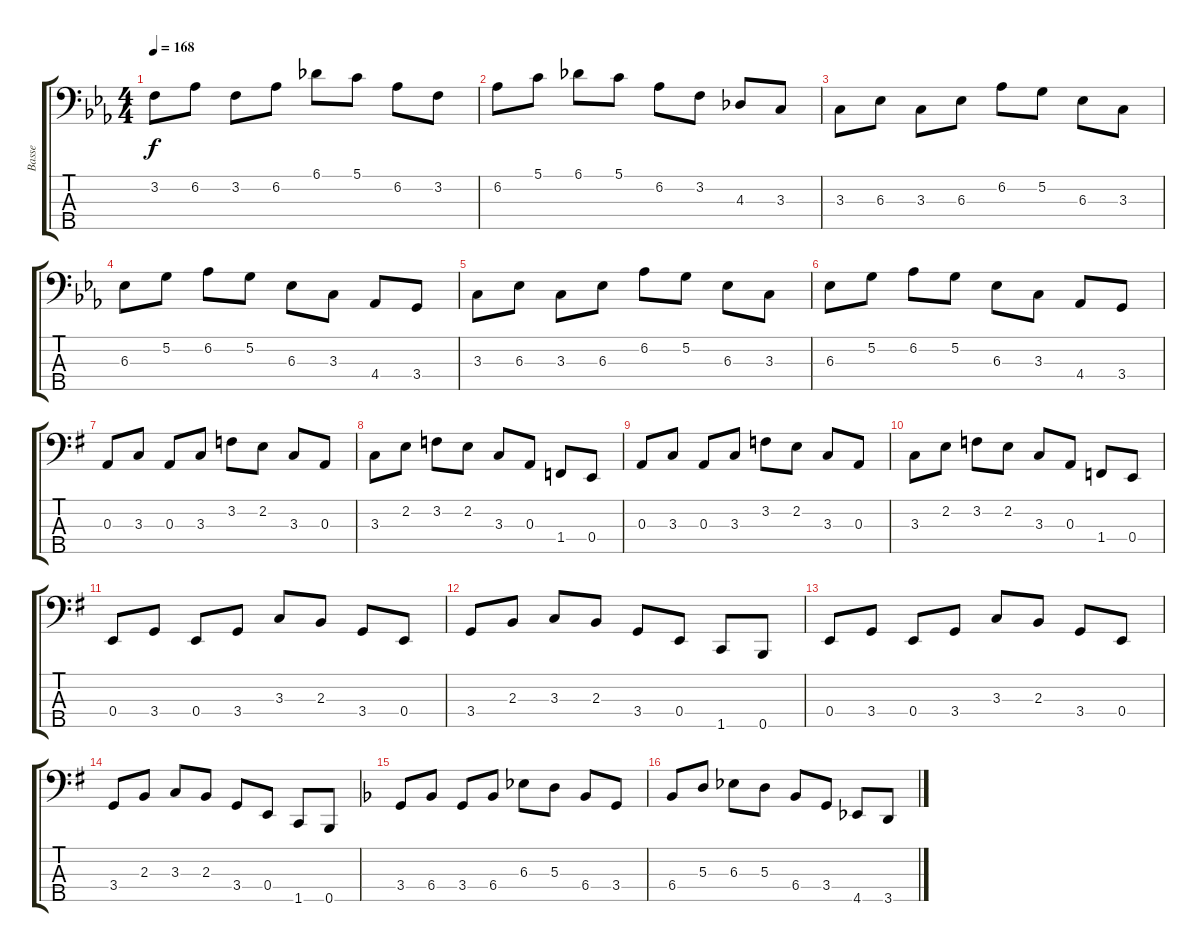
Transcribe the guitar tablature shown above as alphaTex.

\track ("Basse" "Basse") {instrument synthbass2}
\staff {score tabs}
\tuning (G2 D2 A1 E1 B0) {hide}
\ts (4 4)
\tempo 168
\clef f4
\ks eb
3.2.8{dy f} 6.2.8 3.2.8 6.2.8 6.1.8 5.1.8 6.2.8 3.2.8 |
6.2.8 5.1.8 6.1.8 5.1.8 6.2.8 3.2.8 4.3.8 3.3.8 |
3.3.8 6.3.8 3.3.8 6.3.8 6.2.8 5.2.8 6.3.8 3.3.8 |
6.3.8 5.2.8 6.2.8 5.2.8 6.3.8 3.3.8 4.4.8 3.4.8 |
3.3.8 6.3.8 3.3.8 6.3.8 6.2.8 5.2.8 6.3.8 3.3.8 |
6.3.8 5.2.8 6.2.8 5.2.8 6.3.8 3.3.8 4.4.8 3.4.8 |
\ks g
0.3.8 3.3.8 0.3.8 3.3.8 3.2.8 2.2.8 3.3.8 0.3.8 |
3.3.8 2.2.8 3.2.8 2.2.8 3.3.8 0.3.8 1.4.8 0.4.8 |
0.3.8 3.3.8 0.3.8 3.3.8 3.2.8 2.2.8 3.3.8 0.3.8 |
3.3.8 2.2.8 3.2.8 2.2.8 3.3.8 0.3.8 1.4.8 0.4.8 |
0.4.8 3.4.8 0.4.8 3.4.8 3.3.8 2.3.8 3.4.8 0.4.8 |
3.4.8 2.3.8 3.3.8 2.3.8 3.4.8 0.4.8 1.5.8 0.5.8 |
0.4.8 3.4.8 0.4.8 3.4.8 3.3.8 2.3.8 3.4.8 0.4.8 |
3.4.8 2.3.8 3.3.8 2.3.8 3.4.8 0.4.8 1.5.8 0.5.8 |
\ks f
3.4.8 6.4.8 3.4.8 6.4.8 6.3.8 5.3.8 6.4.8 3.4.8 |
6.4.8 5.3.8 6.3.8 5.3.8 6.4.8 3.4.8 4.5.8 3.5.8
